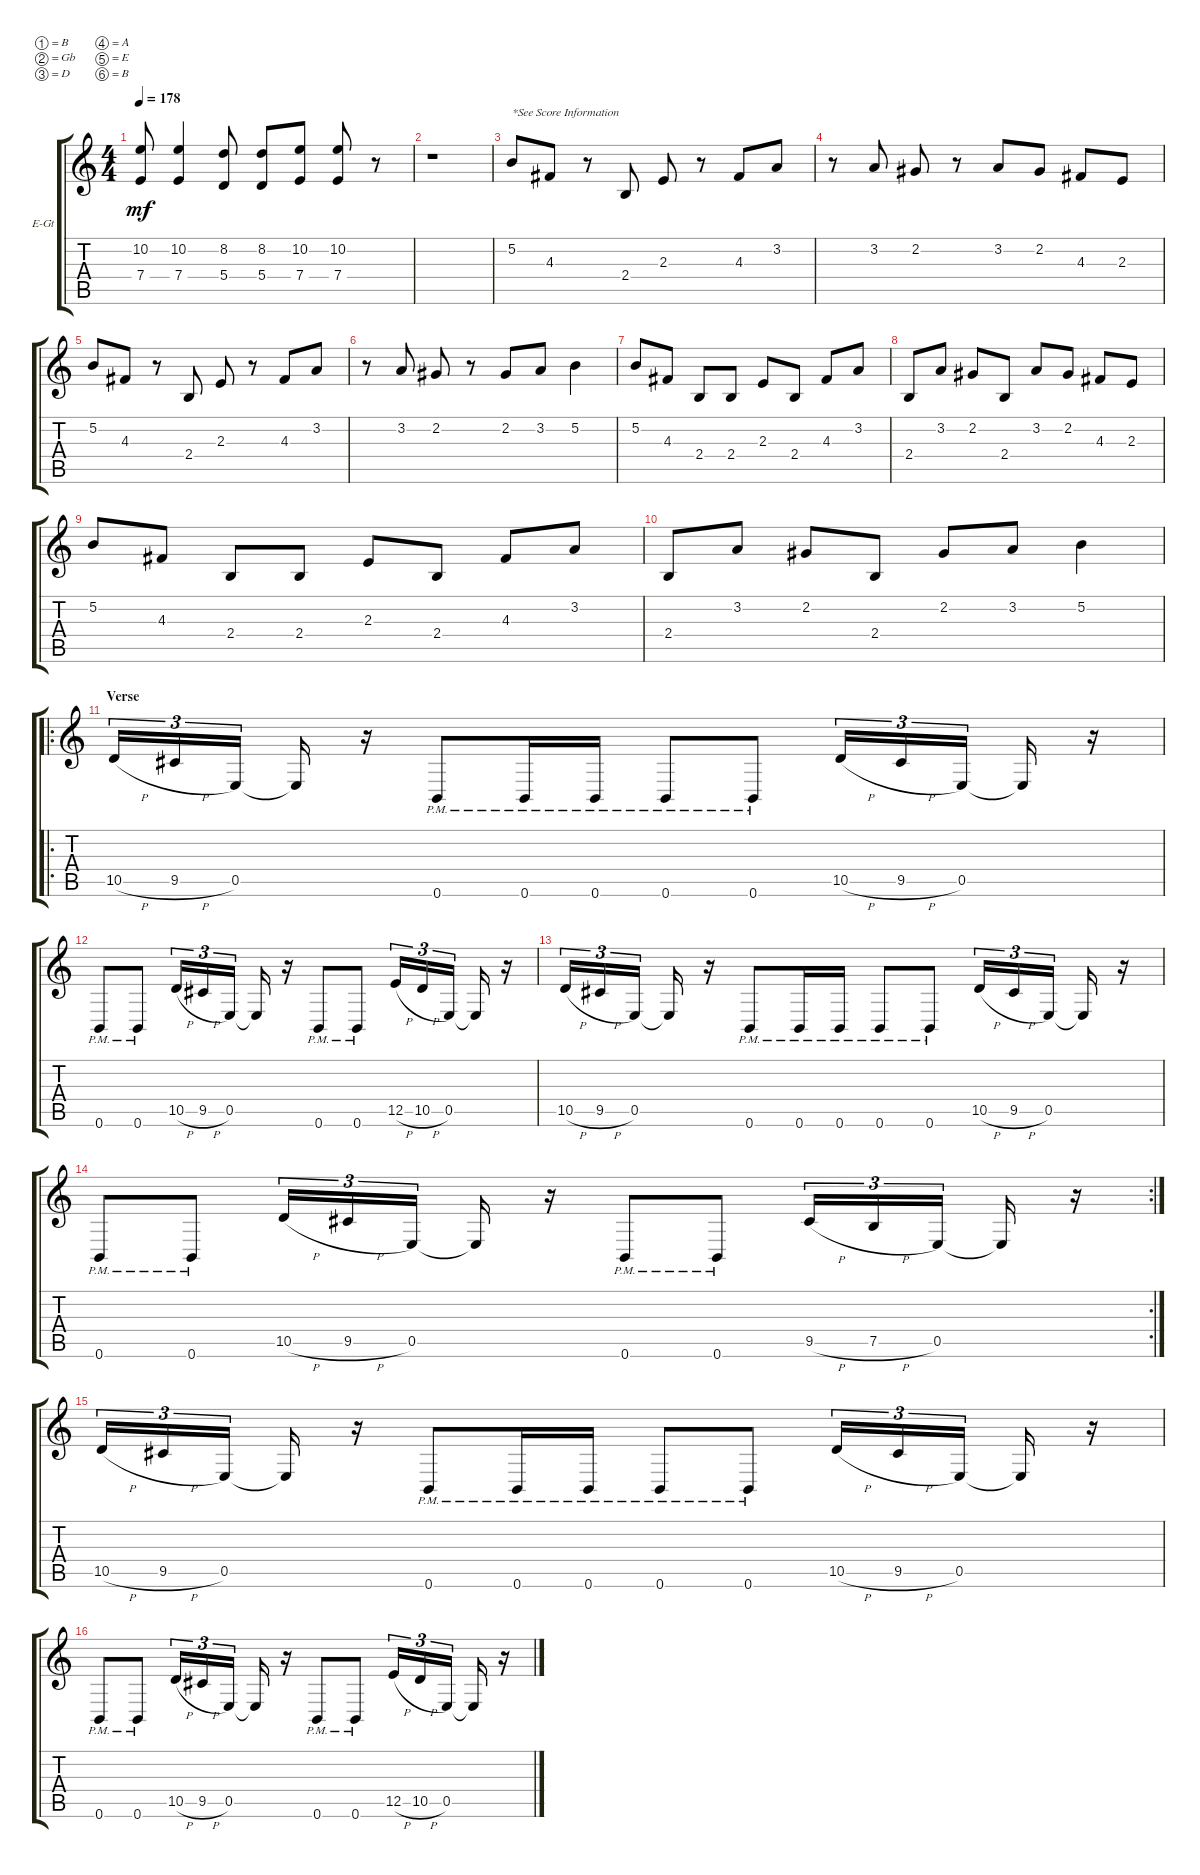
\bracketExtendMode groupsimilarinstruments
\firstSystemTrackNameOrientation horizontal
\otherSystemsTrackNameOrientation horizontal
\track ("Electric Guitar 1" "E-Gt") {instrument distortionguitar}
\staff {score tabs}
\tuning (B3 Gb3 D3 A2 E2 B1)
\ts (4 4)
\tempo 178
\clef g2
\ks c
(7.4{t} 10.2{t}).8{dy mf} (10.2 7.4).4 (5.4 8.2).8 (5.4 8.2).8 (7.4 10.2).8 (7.4 10.2).8 r.8 |
r.1 |
5.2.8{txt "*See Score Information"} 4.3.8 r.8 2.4.8 2.3.8 r.8 4.3.8 3.2.8 |
r.8 3.2.8 2.2.8 r.8 3.2.8 2.2.8 4.3.8 2.3.8 |
5.2.8 4.3.8 r.8 2.4.8 2.3.8 r.8 4.3.8 3.2.8 |
r.8 3.2.8 2.2.8 r.8 2.2.8 3.2.8 5.2.4 |
5.2.8 4.3.8 2.4.8 2.4.8 2.3.8 2.4.8 4.3.8 3.2.8 |
2.4.8 3.2.8 2.2.8 2.4.8 3.2.8 2.2.8 4.3.8 2.3.8 |
5.2.8 4.3.8 2.4.8 2.4.8 2.3.8 2.4.8 4.3.8 3.2.8 |
2.4.8 3.2.8 2.2.8 2.4.8 2.2.8 3.2.8 5.2.4 |
\ro
\section ("" "Verse")
10.5{h}.16{tu (3 2)} 9.5{h}.16{tu (3 2)} 0.5.16{tu (3 2)} 0.5{t}.16 r.16 0.6{pm}.8 0.6{pm}.16 0.6{pm}.16 0.6{pm}.8 0.6{pm}.8 10.5{h}.16{tu (3 2)} 9.5{h}.16{tu (3 2)} 0.5.16{tu (3 2)} 0.5{t}.16 r.16 |
0.6{pm}.8 0.6{pm}.8 10.5{h}.16{tu (3 2)} 9.5{h}.16{tu (3 2)} 0.5.16{tu (3 2)} 0.5{t}.16 r.16 0.6{pm}.8 0.6{pm}.8 12.5{h}.16{tu (3 2)} 10.5{h}.16{tu (3 2)} 0.5.16{tu (3 2)} 0.5{t}.16 r.16 |
10.5{h}.16{tu (3 2)} 9.5{h}.16{tu (3 2)} 0.5.16{tu (3 2)} 0.5{t}.16 r.16 0.6{pm}.8 0.6{pm}.16 0.6{pm}.16 0.6{pm}.8 0.6{pm}.8 10.5{h}.16{tu (3 2)} 9.5{h}.16{tu (3 2)} 0.5.16{tu (3 2)} 0.5{t}.16 r.16 |
\rc 2
0.6{pm}.8 0.6{pm}.8 10.5{h}.16{tu (3 2)} 9.5{h}.16{tu (3 2)} 0.5.16{tu (3 2)} 0.5{t}.16 r.16 0.6{pm}.8 0.6{pm}.8 9.5{h}.16{tu (3 2)} 7.5{h}.16{tu (3 2)} 0.5.16{tu (3 2)} 0.5{t}.16 r.16 |
10.5{h}.16{tu (3 2)} 9.5{h}.16{tu (3 2)} 0.5.16{tu (3 2)} 0.5{t}.16 r.16 0.6{pm}.8 0.6{pm}.16 0.6{pm}.16 0.6{pm}.8 0.6{pm}.8 10.5{h}.16{tu (3 2)} 9.5{h}.16{tu (3 2)} 0.5.16{tu (3 2)} 0.5{t}.16 r.16 |
0.6{pm}.8 0.6{pm}.8 10.5{h}.16{tu (3 2)} 9.5{h}.16{tu (3 2)} 0.5.16{tu (3 2)} 0.5{t}.16 r.16 0.6{pm}.8 0.6{pm}.8 12.5{h}.16{tu (3 2)} 10.5{h}.16{tu (3 2)} 0.5.16{tu (3 2)} 0.5{t}.16 r.16
